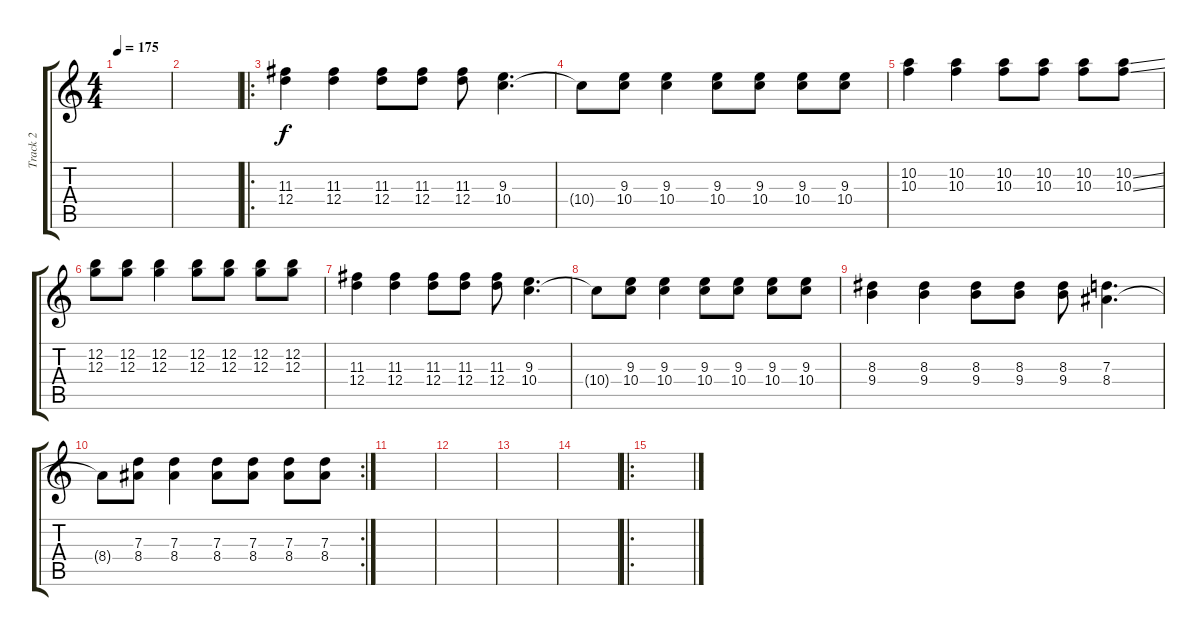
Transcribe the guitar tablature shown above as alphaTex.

\track ("Track 2" "Track 2") {instrument distortionguitar}
\staff {score tabs}
\tuning (E4 B3 G3 D3 A2 E2) {hide}
\ts (4 4)
\tempo 175
\clef g2
\ks c
|
|
\ro
(11.3 12.4).4 (11.3 12.4).4 (11.3 12.4).8 (11.3 12.4).8 (11.3 12.4).8 (9.3 10.4).4{d} |
10.4{t}.8 (9.3 10.4).8 (9.3 10.4).4 (9.3 10.4).8 (9.3 10.4).8 (9.3 10.4).8 (9.3 10.4).8 |
(10.2 10.3).4 (10.2 10.3).4 (10.2 10.3).8 (10.2 10.3).8 (10.2 10.3).8 (10.2{ss} 10.3{ss}).8 |
(12.2 12.3).8 (12.2 12.3).8 (12.2 12.3).4 (12.2 12.3).8 (12.2 12.3).8 (12.2 12.3).8 (12.2 12.3).8 |
(11.3 12.4).4 (11.3 12.4).4 (11.3 12.4).8 (11.3 12.4).8 (11.3 12.4).8 (9.3 10.4).4{d} |
10.4{t}.8 (9.3 10.4).8 (9.3 10.4).4 (9.3 10.4).8 (9.3 10.4).8 (9.3 10.4).8 (9.3 10.4).8 |
(8.3 9.4).4 (8.3 9.4).4 (8.3 9.4).8 (8.3 9.4).8 (8.3 9.4).8 (7.3 8.4).4{d} |
\rc 2
8.4{t}.8 (7.3 8.4).8 (7.3 8.4).4 (7.3 8.4).8 (7.3 8.4).8 (7.3 8.4).8 (7.3 8.4).8 |
|
|
|
|
\ro
